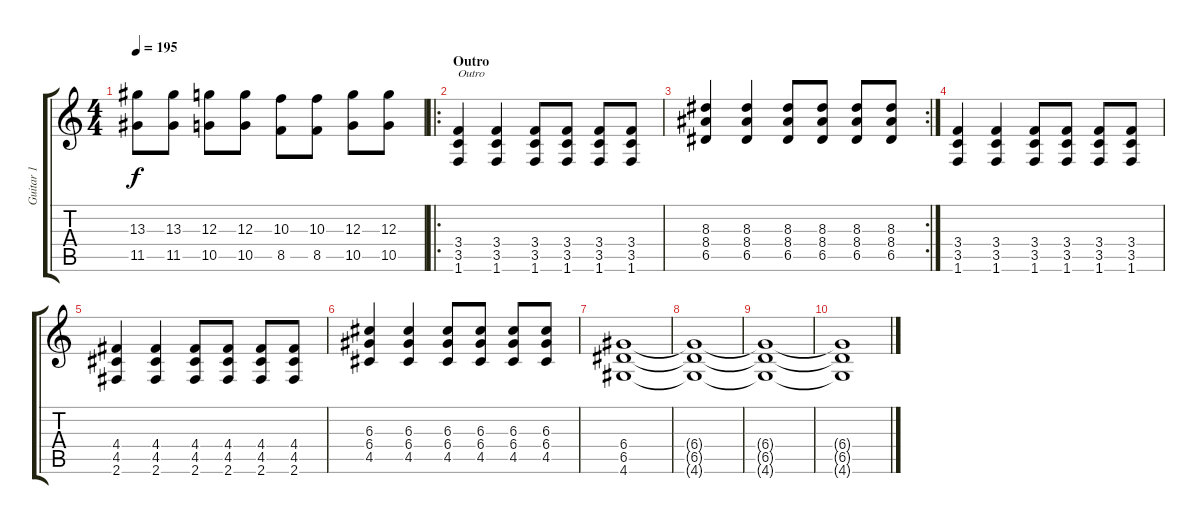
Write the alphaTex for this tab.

\track ("Guitar 1" "Guitar 1") {instrument distortionguitar}
\staff {score tabs}
\tuning (E4 B3 G3 D3 A2 E2) {hide}
\ts (4 4)
\tempo 195
\clef g2
\ks c
(13.3 11.5).8{dy f} (13.3 11.5).8 (12.3 10.5).8 (12.3 10.5).8 (10.3 8.5).8 (10.3 8.5).8 (12.3 10.5).8 (12.3 10.5).8 |
\ro
\section ("" "Outro")
(3.4 3.5 1.6).4{txt "Outro"} (3.4 3.5 1.6).4 (3.4 3.5 1.6).8 (3.4 3.5 1.6).8 (3.4 3.5 1.6).8 (3.4 3.5 1.6).8 |
\rc 2
(8.3 8.4 6.5).4 (8.3 8.4 6.5).4 (8.3 8.4 6.5).8 (8.3 8.4 6.5).8 (8.3 8.4 6.5).8 (8.3 8.4 6.5).8 |
(3.4 3.5 1.6).4 (3.4 3.5 1.6).4 (3.4 3.5 1.6).8 (3.4 3.5 1.6).8 (3.4 3.5 1.6).8 (3.4 3.5 1.6).8 |
(4.4 4.5 2.6).4 (4.4 4.5 2.6).4 (4.4 4.5 2.6).8 (4.4 4.5 2.6).8 (4.4 4.5 2.6).8 (4.4 4.5 2.6).8 |
(6.3 6.4 4.5).4 (6.3 6.4 4.5).4 (6.3 6.4 4.5).8 (6.3 6.4 4.5).8 (6.3 6.4 4.5).8 (6.3 6.4 4.5).8 |
(6.4 6.5 4.6).1 |
(6.4{t} 6.5{t} 4.6{t}).1 |
(6.4{t} 6.5{t} 4.6{t}).1 |
(6.4{t} 6.5{t} 4.6{t}).1
